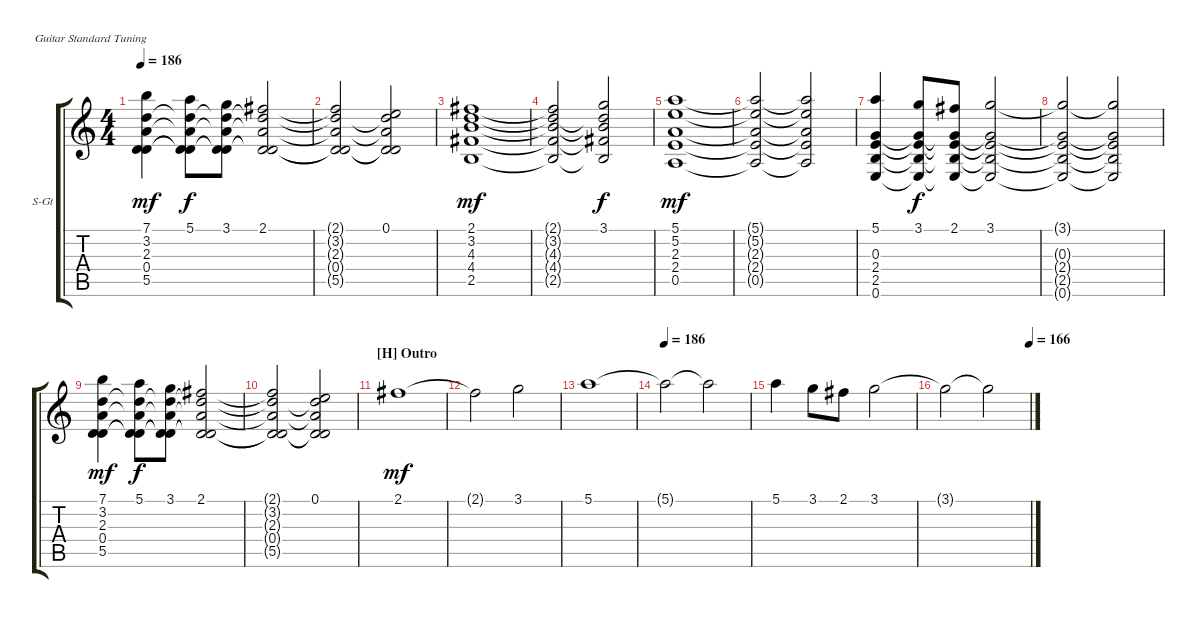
\defaultSystemsLayout 4
\bracketExtendMode groupsimilarinstruments
\firstSystemTrackNameOrientation horizontal
\otherSystemsTrackNameOrientation horizontal
\track ("Violin orchestra" "S-Gt") {instrument acousticguitarsteel}
\staff {score tabs}
\tuning (E4 B3 G3 D3 A2 E2)
\ts (4 4)
\tempo 186
\clef g2
\ks c
(7.1 5.5 0.4 2.3 3.2).4{dy mf} (5.1 3.2{t} 2.3{t} 0.4{t} 5.5{t}).8{dy f} (3.1 3.2{t} 2.3{t} 0.4{t} 5.5{t}).8 (2.1 3.2{t} 2.3{t} 0.4{t} 5.5{t}).2 |
(2.1{t} 3.2{t} 2.3{t} 0.4{t} 5.5{t}).2 (0.1 3.2{t} 2.3{t} 0.4{t} 5.5{t}).2 |
(2.5 4.4 4.3 3.2 2.1).1{dy mf} |
(2.5{t} 4.4{t} 4.3{t} 3.2{t} 2.1{t}).2 (3.1 2.5{t} 4.4{t} 4.3{t} 3.2{t}).2{dy f} |
(5.1 5.2 2.3 2.4 0.5).1{dy mf} |
(5.2{t} 5.1{t} 2.3{t} 2.4{t} 0.5{t}).2 (0.5{t} 2.4{t} 2.3{t} 5.2{t} 5.1{t}).2 |
(5.1 0.6 2.5 2.4 0.3).4 (3.1 0.6{t} 2.5{t} 2.4{t} 0.3{t}).8{dy f} (2.1 0.6{t} 2.5{t} 2.4{t} 0.3{t}).8 (3.1 0.6{t} 2.5{t} 2.4{t} 0.3{t}).2 |
(3.1{t} 0.6{t} 2.5{t} 2.4{t} 0.3{t}).2 (3.1{t} 0.6{t} 2.5{t} 2.4{t} 0.3{t}).2 |
(7.1 5.5 0.4 2.3 3.2).4{dy mf} (5.1 3.2{t} 2.3{t} 0.4{t} 5.5{t}).8{dy f} (3.1 3.2{t} 2.3{t} 0.4{t} 5.5{t}).8 (2.1 3.2{t} 2.3{t} 0.4{t} 5.5{t}).2 |
(2.1{t} 3.2{t} 2.3{t} 0.4{t} 5.5{t}).2 (0.1 3.2{t} 2.3{t} 0.4{t} 5.5{t}).2 |
\section ("H" "Outro")
2.1.1{dy mf} |
2.1{t}.2 3.1.2 |
5.1.1 |
\tempo 186
5.1{t}.2 5.1{t}.2 |
5.1.4 3.1.8 2.1.8 3.1.2 |
\tempo (166 1)
3.1{t}.2 3.1{t}.2
